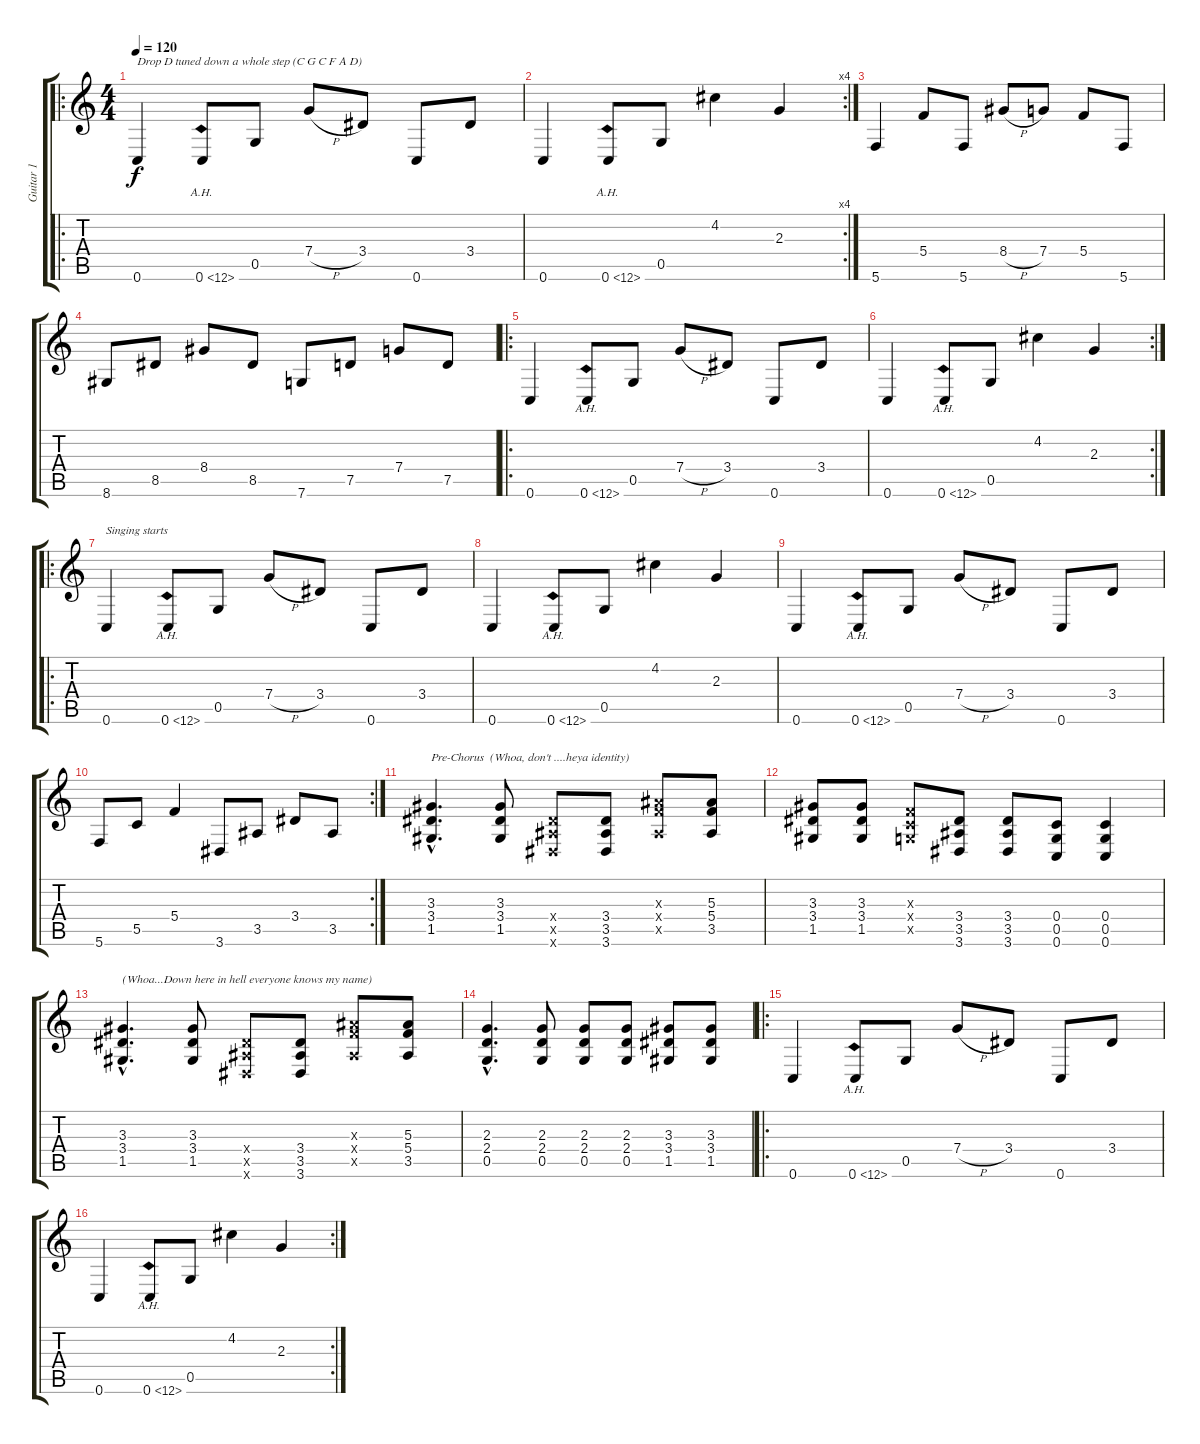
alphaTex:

\track ("Guitar 1" "Guitar 1") {instrument acousticguitarsteel}
\staff {score tabs}
\tuning (D4 A3 F3 C3 G2 C2) {hide}
\ro
\ts (4 4)
\tempo 120
\clef g2
\ks c
0.6.4{txt "Drop D tuned down a whole step (C G C F A D)" dy f instrument acousticguitarsteel} 0.6{ah 12}.8 0.5.8 7.4{h}.8 3.4.8 0.6.8 3.4.8 |
\rc 4
0.6.4 0.6{ah 12}.8 0.5.8 4.2.4 2.3.4 |
5.6.4 5.4.8 5.6.8 8.4{h}.8 7.4.8 5.4.8 5.6.8 |
8.6.8 8.5.8 8.4.8 8.5.8 7.6.8 7.5.8 7.4.8 7.5.8 |
\ro
0.6.4 0.6{ah 12}.8 0.5.8 7.4{h}.8 3.4.8 0.6.8 3.4.8 |
\rc 2
0.6.4 0.6{ah 12}.8 0.5.8 4.2.4 2.3.4 |
\ro
0.6.4{txt "Singing starts   "} 0.6{ah 12}.8 0.5.8 7.4{h}.8 3.4.8 0.6.8 3.4.8 |
0.6.4 0.6{ah 12}.8 0.5.8 4.2.4 2.3.4 |
0.6.4 0.6{ah 12}.8 0.5.8 7.4{h}.8 3.4.8 0.6.8 3.4.8 |
\rc 2
5.6.8 5.5.8 5.4.4 3.6.8 3.5.8 3.4.8 3.5.8 |
(3.3{hac} 3.4{hac} 1.5{hac}).4{d txt "Pre-Chorus  (Whoa, don't ....heya identity)       "} (3.3 3.4 1.5).8 (3.4{x} 3.5{x} 3.6{x}).8 (3.4 3.5 3.6).8 (5.3{x} 5.4{x} 3.5{x}).8 (5.3 5.4 3.5).8 |
(3.3 3.4 1.5).8 (3.3 3.4 1.5).8 (0.3{x} 0.4{x} 0.5{x}).8 (3.4 3.5 3.6).8 (3.4 3.5 3.6).8 (0.4 0.5 0.6).8 (0.4 0.5 0.6).4 |
(3.3{hac} 3.4{hac} 1.5{hac}).4{d txt "(Whoa...Down here in hell everyone knows my name) "} (3.3 3.4 1.5).8 (3.4{x} 3.5{x} 3.6{x}).8 (3.4 3.5 3.6).8 (5.3{x} 5.4{x} 3.5{x}).8 (5.3 5.4 3.5).8 |
(2.3{hac} 2.4{hac} 0.5{hac}).4{d} (2.3 2.4 0.5).8 (2.3 2.4 0.5).8 (2.3 2.4 0.5).8 (3.3 3.4 1.5).8 (3.3 3.4 1.5).8 |
\ro
0.6.4 0.6{ah 12}.8 0.5.8 7.4{h}.8 3.4.8 0.6.8 3.4.8 |
\rc 2
0.6.4 0.6{ah 12}.8 0.5.8 4.2.4 2.3.4
